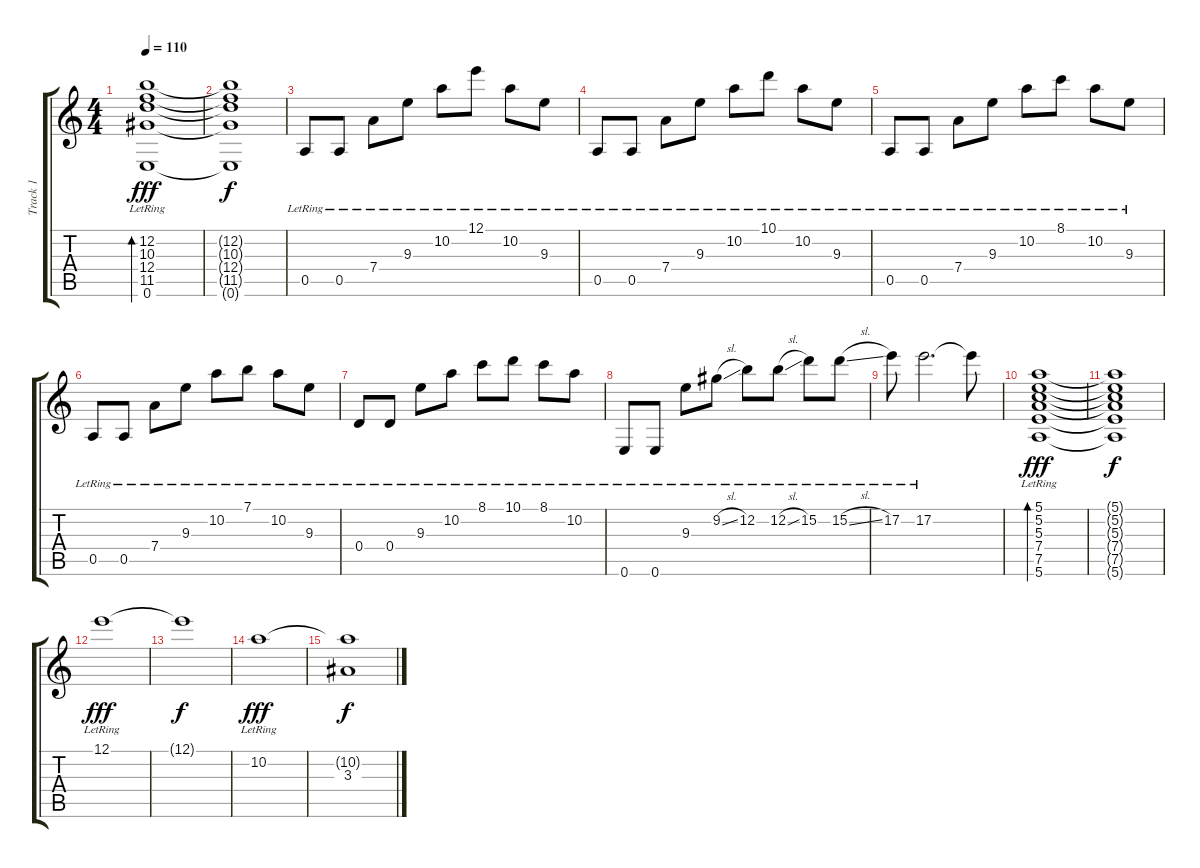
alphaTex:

\track ("Track 1" "Track 1") {instrument acousticguitarsteel}
\staff {score tabs}
\tuning (E4 B3 G3 D3 A2 E2) {hide}
\ts (4 4)
\tempo 110
\clef g2
\ks c
(12.2 10.3 12.4 11.5{lr} 0.6).1{bd 480 dy fff} |
(12.2{t} 10.3{t} 12.4{t} 11.5{t} 0.6{t}).1{dy f} |
0.5{lr}.8 0.5{lr}.8 7.4{lr}.8 9.3{lr}.8 10.2{lr}.8 12.1{lr}.8 10.2{lr}.8 9.3{lr}.8 |
0.5{lr}.8 0.5{lr}.8 7.4{lr}.8 9.3{lr}.8 10.2{lr}.8 10.1{lr}.8 10.2{lr}.8 9.3{lr}.8 |
0.5{lr}.8 0.5{lr}.8 7.4{lr}.8 9.3{lr}.8 10.2{lr}.8 8.1{lr}.8 10.2{lr}.8 9.3{lr}.8 |
0.5{lr}.8 0.5{lr}.8 7.4{lr}.8 9.3{lr}.8 10.2{lr}.8 7.1{lr}.8 10.2{lr}.8 9.3{lr}.8 |
0.4{lr}.8 0.4{lr}.8 9.3{lr}.8 10.2{lr}.8 8.1{lr}.8 10.1{lr}.8 8.1{lr}.8 10.2{lr}.8 |
0.6{lr}.8 0.6{lr}.8 9.3{lr}.8 9.2{sl lr}.8 12.2{lr}.8 12.2{sl lr}.8 15.2{lr}.8 15.2{sl lr}.8 |
17.2{lr}.8 17.2{lr}.2{d} 17.2{t}.8 |
(5.1{lr} 5.2{lr} 5.3{lr} 7.4{lr} 7.5{lr} 5.6{lr}).1{bd 480 dy fff} |
(5.1{t} 5.2{t} 5.3{t} 7.4{t} 7.5{t} 5.6{t}).1{dy f} |
12.1{lr}.1{dy fff} |
12.1{t}.1{dy f} |
10.2{lr}.1{dy fff} |
(10.2{t} 3.3).1{dy f}
